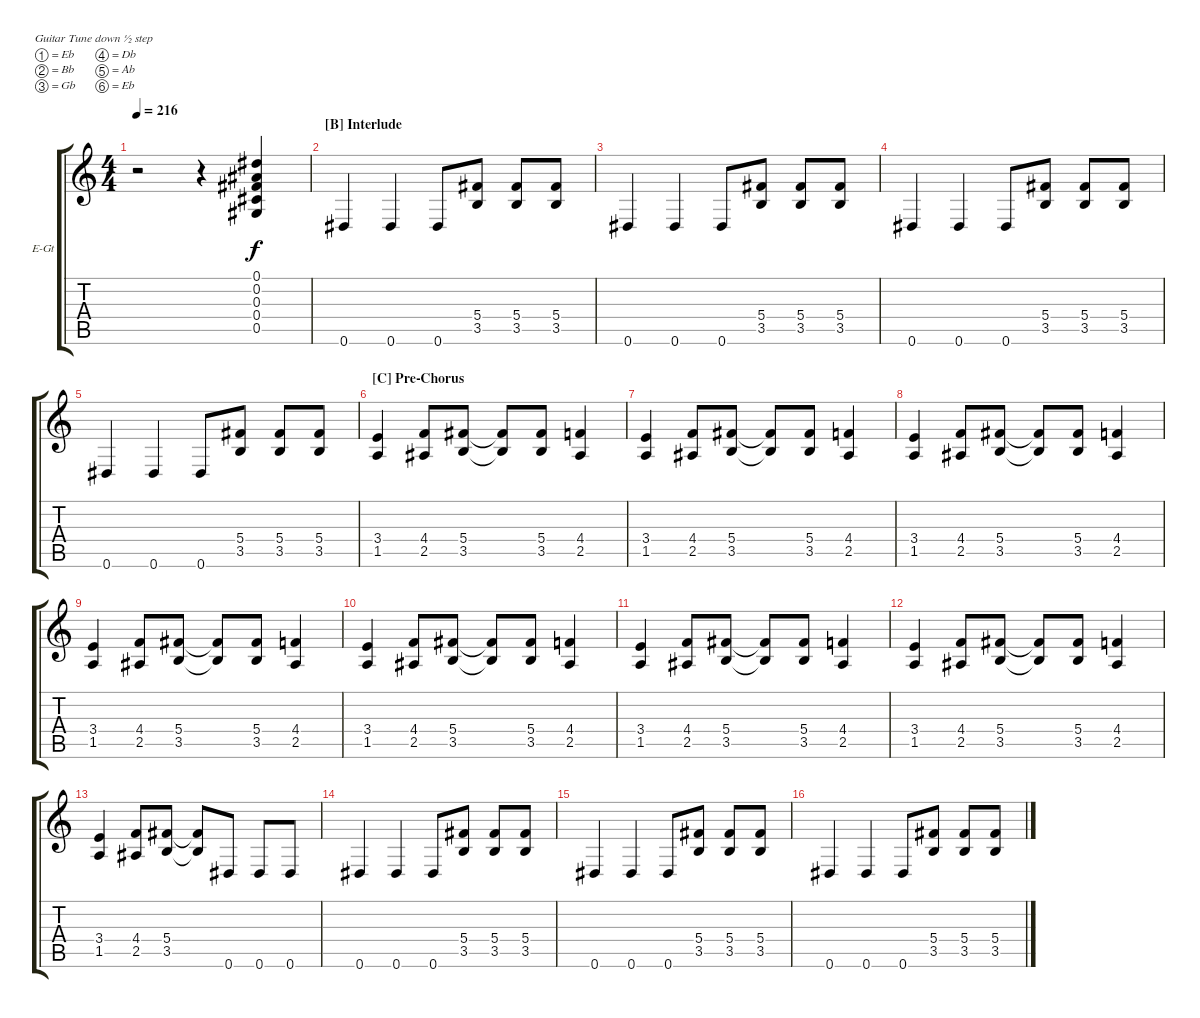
\defaultSystemsLayout 4
\bracketExtendMode groupsimilarinstruments
\firstSystemTrackNameOrientation horizontal
\otherSystemsTrackNameOrientation horizontal
\track ("Electric Guitar" "E-Gt") {instrument distortionguitar}
\staff {score tabs}
\tuning (Eb4 Bb3 Gb3 Db3 Ab2 Eb2)
\ts (4 4)
\tempo 216
\clef g2
\ks c
r.2{dy f} r.4 (0.2 0.1 0.3 0.4 0.5).4 |
\section ("B" "Interlude")
0.6.4 0.6.4 0.6.8 (3.5 5.4).8 (3.5 5.4).8 (5.4 3.5).8 |
0.6.4 0.6.4 0.6.8 (3.5 5.4).8 (3.5 5.4).8 (5.4 3.5).8 |
0.6.4 0.6.4 0.6.8 (3.5 5.4).8 (3.5 5.4).8 (5.4 3.5).8 |
0.6.4 0.6.4 0.6.8 (3.5 5.4).8 (3.5 5.4).8 (5.4 3.5).8 |
\section ("C" "Pre-Chorus")
(1.5 3.4).4 (2.5 4.4).8 (3.5 5.4).8 (3.5{t} 5.4{t}).8 (3.5 5.4).8 (2.5 4.4).4 |
(1.5 3.4).4 (2.5 4.4).8 (3.5 5.4).8 (3.5{t} 5.4{t}).8 (3.5 5.4).8 (2.5 4.4).4 |
(1.5 3.4).4 (2.5 4.4).8 (3.5 5.4).8 (3.5{t} 5.4{t}).8 (3.5 5.4).8 (2.5 4.4).4 |
(1.5 3.4).4 (2.5 4.4).8 (3.5 5.4).8 (3.5{t} 5.4{t}).8 (3.5 5.4).8 (2.5 4.4).4 |
(1.5 3.4).4 (2.5 4.4).8 (3.5 5.4).8 (3.5{t} 5.4{t}).8 (3.5 5.4).8 (2.5 4.4).4 |
(1.5 3.4).4 (2.5 4.4).8 (3.5 5.4).8 (3.5{t} 5.4{t}).8 (3.5 5.4).8 (2.5 4.4).4 |
(1.5 3.4).4 (2.5 4.4).8 (3.5 5.4).8 (3.5{t} 5.4{t}).8 (3.5 5.4).8 (2.5 4.4).4 |
(1.5 3.4).4 (2.5 4.4).8 (3.5 5.4).8 (3.5{t} 5.4{t}).8 0.6.8 0.6.8 0.6.8 |
0.6.4 0.6.4 0.6.8 (3.5 5.4).8 (3.5 5.4).8 (5.4 3.5).8 |
0.6.4 0.6.4 0.6.8 (3.5 5.4).8 (3.5 5.4).8 (5.4 3.5).8 |
0.6.4 0.6.4 0.6.8 (3.5 5.4).8 (3.5 5.4).8 (5.4 3.5).8
